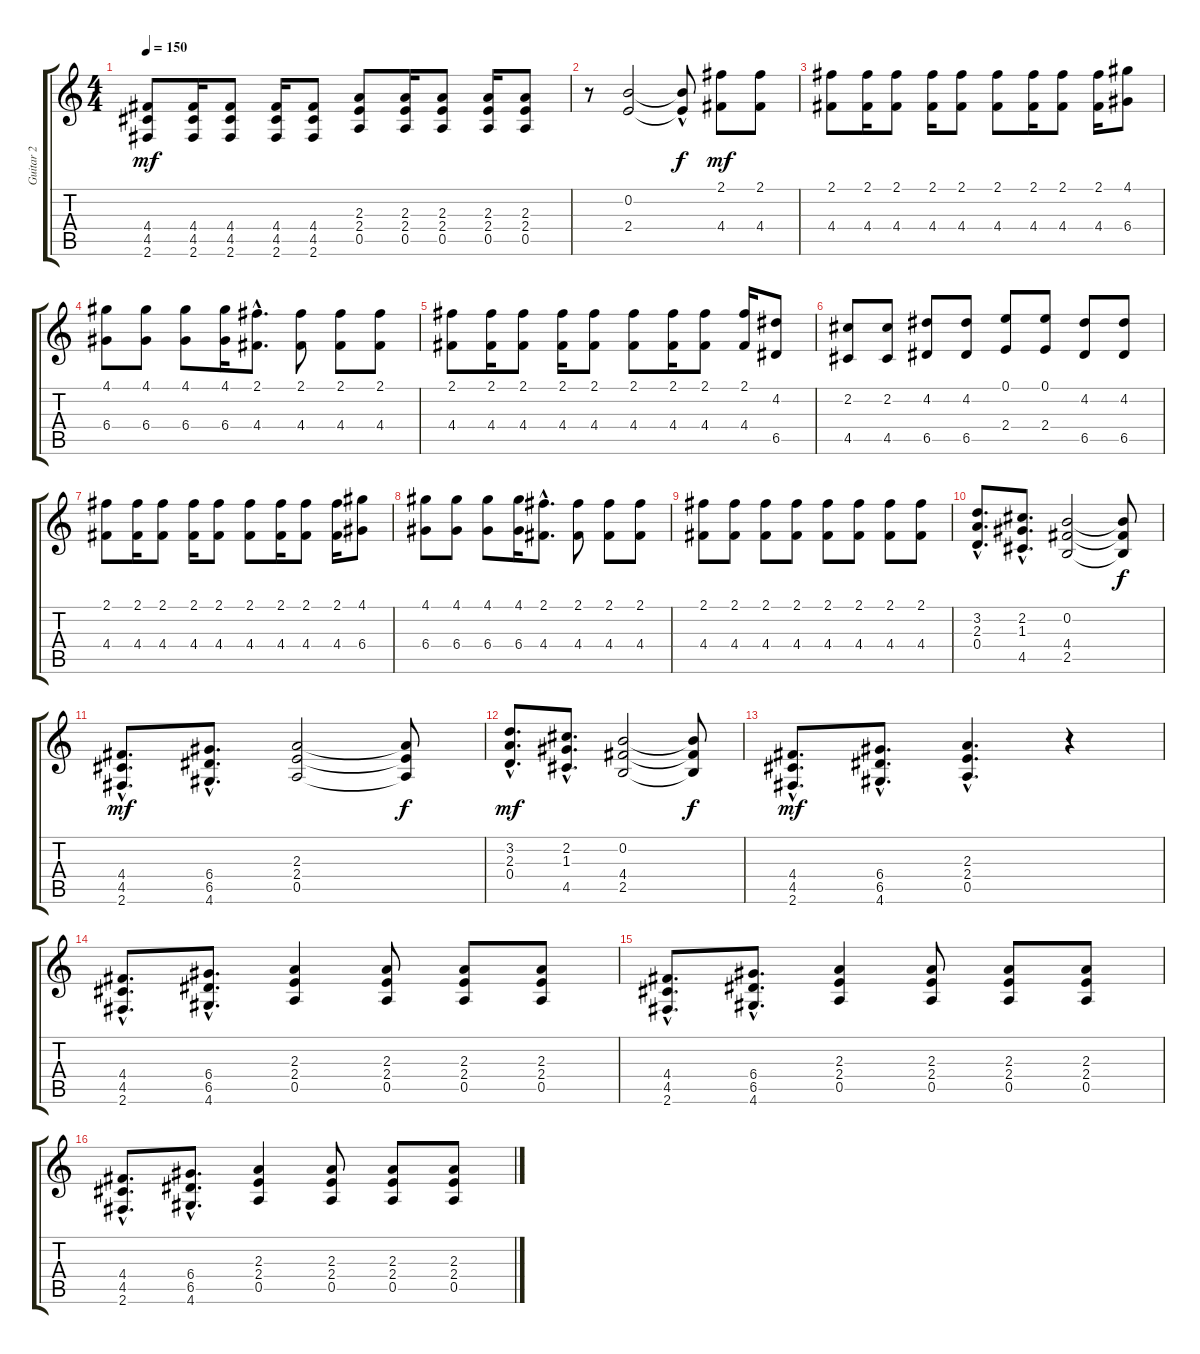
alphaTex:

\track ("Guitar 2" "Guitar 2") {instrument distortionguitar}
\staff {score tabs}
\tuning (E4 B3 G3 D3 A2 E2) {hide}
\ts (4 4)
\tempo 150
\clef g2
\ks c
(4.4 4.5 2.6).8{dy mf} (4.4 4.5 2.6).16 (4.4 4.5 2.6).8 (4.4 4.5 2.6).16 (4.4 4.5 2.6).8 (2.3 2.4 0.5).8 (2.3 2.4 0.5).16 (2.3 2.4 0.5).8 (2.3 2.4 0.5).16 (2.3 2.4 0.5).8 |
r.8 (0.2 2.4).2 (0.2{hac t} 2.4{hac t}).8{dy f} (2.1 4.4).8{dy mf} (2.1 4.4).8 |
(2.1 4.4).8 (2.1 4.4).16 (2.1 4.4).8 (2.1 4.4).16 (2.1 4.4).8 (2.1 4.4).8 (2.1 4.4).16 (2.1 4.4).8 (2.1 4.4).16 (4.1 6.4).8 |
(4.1 6.4).8 (4.1 6.4).8 (4.1 6.4).8 (4.1 6.4).16 (2.1{hac} 4.4{hac}).8{d} (2.1 4.4).8 (2.1 4.4).8 (2.1 4.4).8 |
(2.1 4.4).8 (2.1 4.4).16 (2.1 4.4).8 (2.1 4.4).16 (2.1 4.4).8 (2.1 4.4).8 (2.1 4.4).16 (2.1 4.4).8 (2.1 4.4).16 (4.2 6.5).8 |
(2.2 4.5).8 (2.2 4.5).8 (4.2 6.5).8 (4.2 6.5).8 (0.1 2.4).8 (0.1 2.4).8 (4.2 6.5).8 (4.2 6.5).8 |
(2.1 4.4).8 (2.1 4.4).16 (2.1 4.4).8 (2.1 4.4).16 (2.1 4.4).8 (2.1 4.4).8 (2.1 4.4).16 (2.1 4.4).8 (2.1 4.4).16 (4.1 6.4).8 |
(4.1 6.4).8 (4.1 6.4).8 (4.1 6.4).8 (4.1 6.4).16 (2.1{hac} 4.4{hac}).8{d} (2.1 4.4).8 (2.1 4.4).8 (2.1 4.4).8 |
(2.1 4.4).8 (2.1 4.4).8 (2.1 4.4).8 (2.1 4.4).8 (2.1 4.4).8 (2.1 4.4).8 (2.1 4.4).8 (2.1 4.4).8 |
(3.2{hac} 2.3{hac} 0.4{hac}).8{d} (2.2{hac} 1.3{hac} 4.5{hac}).8{d} (0.2 4.4 2.5).2 (0.2{t} 4.4{t} 2.5{t}).8{dy f} |
(4.4{hac} 4.5{hac} 2.6{hac}).8{d dy mf} (6.4{hac} 6.5{hac} 4.6{hac}).8{d} (2.3 2.4 0.5).2 (2.3{t} 2.4{t} 0.5{t}).8{dy f} |
(3.2{hac} 2.3{hac} 0.4{hac}).8{d dy mf} (2.2{hac} 1.3{hac} 4.5{hac}).8{d} (0.2 4.4 2.5).2 (0.2{t} 4.4{t} 2.5{t}).8{dy f} |
(4.4{hac} 4.5{hac} 2.6{hac}).8{d dy mf} (6.4{hac} 6.5{hac} 4.6{hac}).8{d} (2.3{hac} 2.4{hac} 0.5{hac}).4{d} r.4 |
(4.4{hac} 4.5{hac} 2.6{hac}).8{d} (6.4{hac} 6.5{hac} 4.6{hac}).8{d} (2.3 2.4 0.5).4 (2.3 2.4 0.5).8 (2.3 2.4 0.5).8 (2.3 2.4 0.5).8 |
(4.4{hac} 4.5{hac} 2.6{hac}).8{d} (6.4{hac} 6.5{hac} 4.6{hac}).8{d} (2.3 2.4 0.5).4 (2.3 2.4 0.5).8 (2.3 2.4 0.5).8 (2.3 2.4 0.5).8 |
(4.4{hac} 4.5{hac} 2.6{hac}).8{d} (6.4{hac} 6.5{hac} 4.6{hac}).8{d} (2.3 2.4 0.5).4 (2.3 2.4 0.5).8 (2.3 2.4 0.5).8 (2.3 2.4 0.5).8
